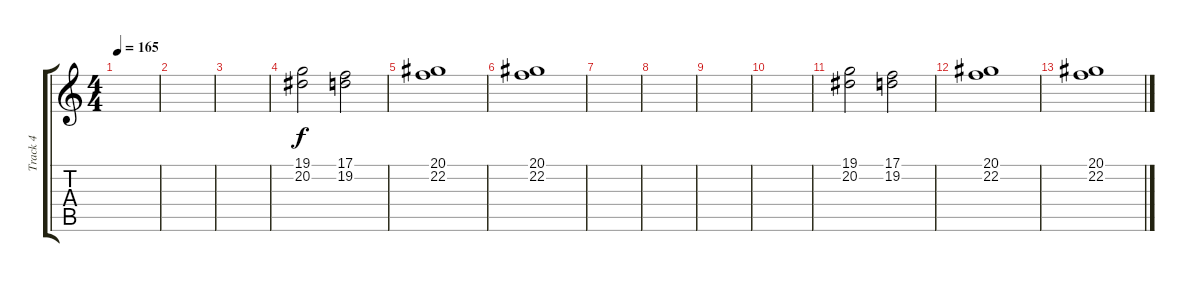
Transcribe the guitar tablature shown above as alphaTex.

\track ("Track 4" "Track 4") {instrument synthvoice}
\staff {score tabs}
\tuning (C4 G3 Eb3 Bb2 F2 C2) {hide}
\ts (4 4)
\tempo 165
\clef g2
\ks c
|
|
|
(19.1 20.2).2 (17.1 19.2).2 |
(20.1 22.2).1 |
(20.1 22.2).1 |
|
|
|
|
(19.1 20.2).2 (17.1 19.2).2 |
(20.1 22.2).1 |
(20.1 22.2).1
